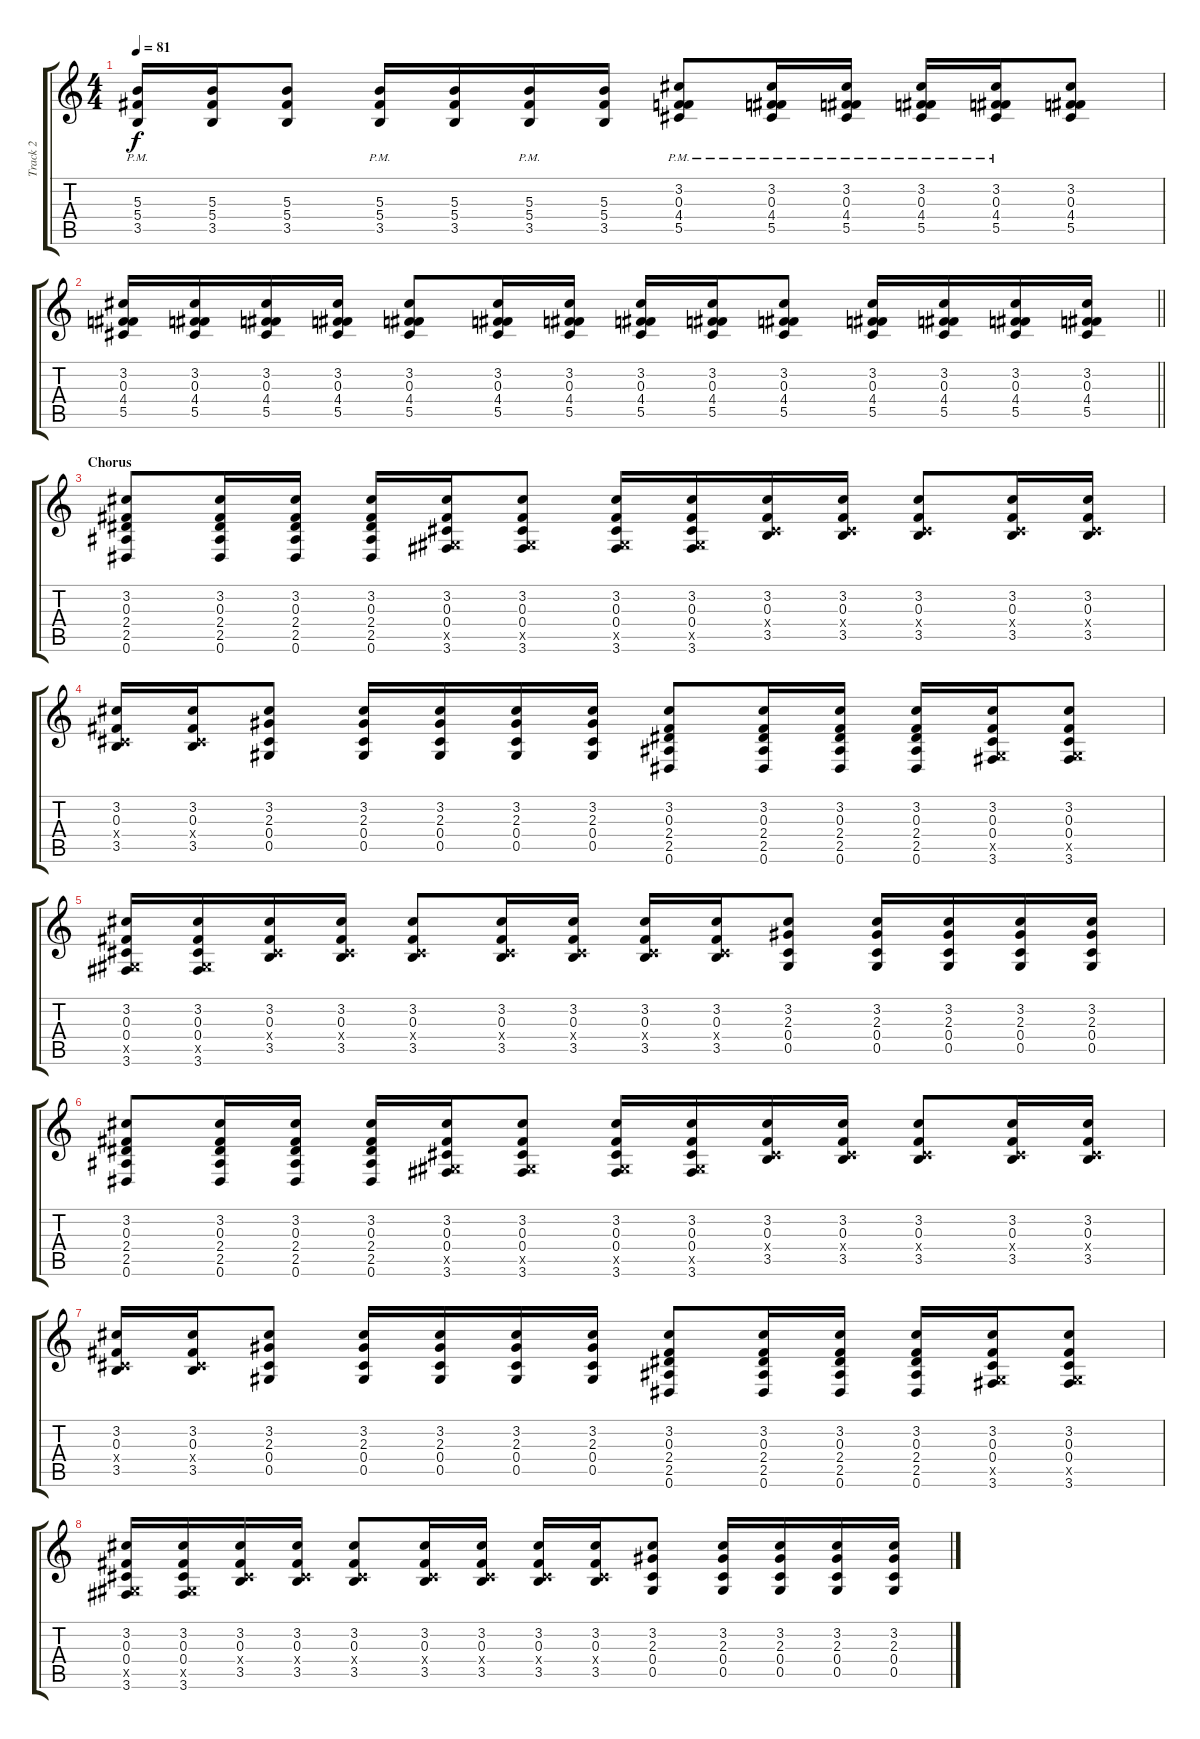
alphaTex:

\track ("Track 2" "Track 2") {instrument acousticguitarsteel}
\staff {score tabs}
\tuning (Eb4 Bb3 Gb3 Db3 Ab2 Eb2) {hide}
\ts (4 4)
\tempo 81
\clef g2
\ks c
(5.3{pm} 5.4{pm} 3.5{pm}).16{dy f} (5.3 5.4 3.5).16 (5.3 5.4 3.5).8 (5.3{pm} 5.4{pm} 3.5{pm}).16 (5.3 5.4 3.5).16 (5.3{pm} 5.4{pm} 3.5{pm}).16 (5.3 5.4 3.5).16 (3.2{pm} 0.3{pm} 4.4{pm} 5.5{pm}).8 (3.2{pm} 0.3{pm} 4.4{pm} 5.5{pm}).16 (3.2{pm} 0.3{pm} 4.4{pm} 5.5{pm}).16 (3.2{pm} 0.3{pm} 4.4{pm} 5.5{pm}).16 (3.2 0.3{pm} 4.4{pm} 5.5).16 (3.2 0.3 4.4 5.5).8 |
\barLineRight lightlight
(3.2 0.3 4.4 5.5).16 (3.2 0.3 4.4 5.5).16 (3.2 0.3 4.4 5.5).16 (3.2 0.3 4.4 5.5).16 (3.2 0.3 4.4 5.5).8 (3.2 0.3 4.4 5.5).16 (3.2 0.3 4.4 5.5).16 (3.2 0.3 4.4 5.5).16 (3.2 0.3 4.4 5.5).16 (3.2 0.3 4.4 5.5).8 (3.2 0.3 4.4 5.5).16 (3.2 0.3 4.4 5.5).16 (3.2 0.3 4.4 5.5).16 (3.2 0.3 4.4 5.5).16 |
\section ("" "Chorus")
(3.2 0.3 2.4 2.5 0.6).8 (3.2 0.3 2.4 2.5 0.6).16 (3.2 0.3 2.4 2.5 0.6).16 (3.2 0.3 2.4 2.5 0.6).16 (3.2 0.3 0.4 0.5{x} 3.6).16 (3.2 0.3 0.4 0.5{x} 3.6).8 (3.2 0.3 0.4 0.5{x} 3.6).16 (3.2 0.3 0.4 0.5{x} 3.6).16 (3.2 0.3 0.4{x} 3.5).16 (3.2 0.3 0.4{x} 3.5).16 (3.2 0.3 0.4{x} 3.5).8 (3.2 0.3 0.4{x} 3.5).16 (3.2 0.3 0.4{x} 3.5).16 |
(3.2 0.3 0.4{x} 3.5).16 (3.2 0.3 0.4{x} 3.5).16 (3.2 2.3 0.4 0.5).8 (3.2 2.3 0.4 0.5).16 (3.2 2.3 0.4 0.5).16 (3.2 2.3 0.4 0.5).16 (3.2 2.3 0.4 0.5).16 (3.2 0.3 2.4 2.5 0.6).8 (3.2 0.3 2.4 2.5 0.6).16 (3.2 0.3 2.4 2.5 0.6).16 (3.2 0.3 2.4 2.5 0.6).16 (3.2 0.3 0.4 0.5{x} 3.6).16 (3.2 0.3 0.4 0.5{x} 3.6).8 |
(3.2 0.3 0.4 0.5{x} 3.6).16 (3.2 0.3 0.4 0.5{x} 3.6).16 (3.2 0.3 0.4{x} 3.5).16 (3.2 0.3 0.4{x} 3.5).16 (3.2 0.3 0.4{x} 3.5).8 (3.2 0.3 0.4{x} 3.5).16 (3.2 0.3 0.4{x} 3.5).16 (3.2 0.3 0.4{x} 3.5).16 (3.2 0.3 0.4{x} 3.5).16 (3.2 2.3 0.4 0.5).8 (3.2 2.3 0.4 0.5).16 (3.2 2.3 0.4 0.5).16 (3.2 2.3 0.4 0.5).16 (3.2 2.3 0.4 0.5).16 |
(3.2 0.3 2.4 2.5 0.6).8 (3.2 0.3 2.4 2.5 0.6).16 (3.2 0.3 2.4 2.5 0.6).16 (3.2 0.3 2.4 2.5 0.6).16 (3.2 0.3 0.4 0.5{x} 3.6).16 (3.2 0.3 0.4 0.5{x} 3.6).8 (3.2 0.3 0.4 0.5{x} 3.6).16 (3.2 0.3 0.4 0.5{x} 3.6).16 (3.2 0.3 0.4{x} 3.5).16 (3.2 0.3 0.4{x} 3.5).16 (3.2 0.3 0.4{x} 3.5).8 (3.2 0.3 0.4{x} 3.5).16 (3.2 0.3 0.4{x} 3.5).16 |
(3.2 0.3 0.4{x} 3.5).16 (3.2 0.3 0.4{x} 3.5).16 (3.2 2.3 0.4 0.5).8 (3.2 2.3 0.4 0.5).16 (3.2 2.3 0.4 0.5).16 (3.2 2.3 0.4 0.5).16 (3.2 2.3 0.4 0.5).16 (3.2 0.3 2.4 2.5 0.6).8 (3.2 0.3 2.4 2.5 0.6).16 (3.2 0.3 2.4 2.5 0.6).16 (3.2 0.3 2.4 2.5 0.6).16 (3.2 0.3 0.4 0.5{x} 3.6).16 (3.2 0.3 0.4 0.5{x} 3.6).8 |
(3.2 0.3 0.4 0.5{x} 3.6).16 (3.2 0.3 0.4 0.5{x} 3.6).16 (3.2 0.3 0.4{x} 3.5).16 (3.2 0.3 0.4{x} 3.5).16 (3.2 0.3 0.4{x} 3.5).8 (3.2 0.3 0.4{x} 3.5).16 (3.2 0.3 0.4{x} 3.5).16 (3.2 0.3 0.4{x} 3.5).16 (3.2 0.3 0.4{x} 3.5).16 (3.2 2.3 0.4 0.5).8 (3.2 2.3 0.4 0.5).16 (3.2 2.3 0.4 0.5).16 (3.2 2.3 0.4 0.5).16 (3.2 2.3 0.4 0.5).16
